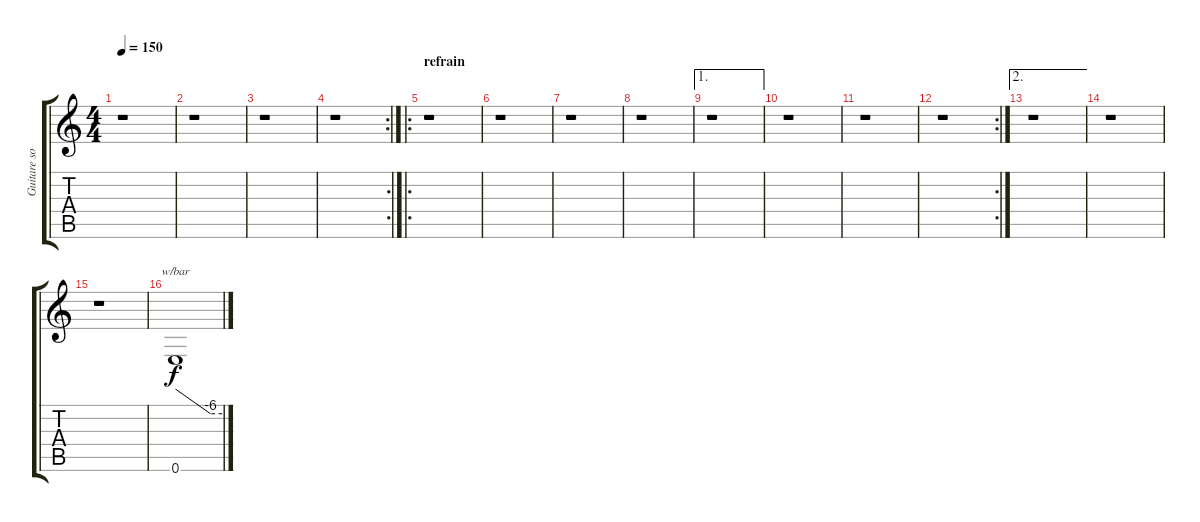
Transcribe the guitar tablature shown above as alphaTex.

\track ("Guitare solo" "Guitare so") {instrument distortionguitar}
\staff {score tabs}
\tuning (E4 B3 G3 D3 A2 E2) {hide}
\ts (4 4)
\tempo 150
\clef g2
\ks c
r.1{dy f} |
r.1 |
r.1 |
\rc 2
r.1 |
\ro
\section ("" "refrain")
r.1 |
r.1 |
r.1 |
r.1 |
\ae 1
r.1 |
r.1 |
r.1 |
\rc 2
r.1 |
\ae 2
r.1 |
r.1 |
r.1 |
0.6.1{tbe (custom default 0 0 45 -24 60 -24)}
